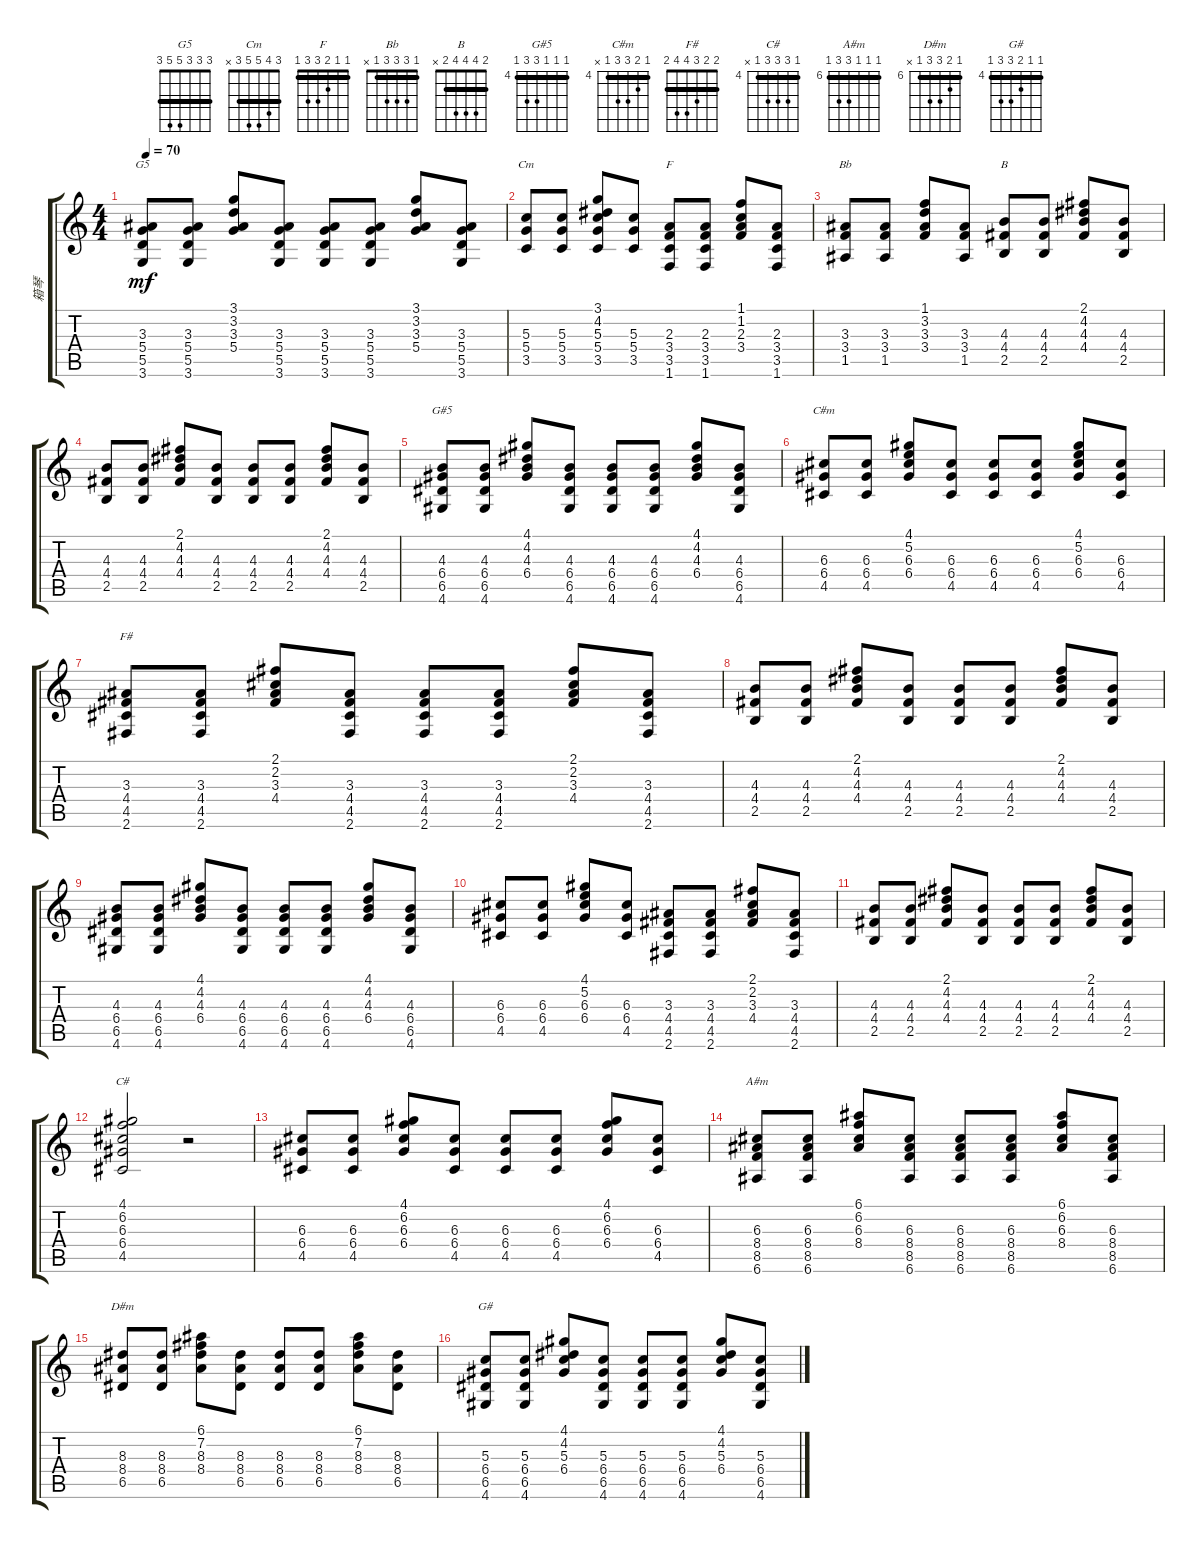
\track ("箱琴" "箱琴") {instrument acousticguitarnylon}
\staff {score tabs}
\tuning (E4 B3 G3 D3 A2 E2) {hide}
\chord ("G5" 3 3 3 5 5 3) {barre 3}
\chord ("Cm" 3 4 5 5 3 x) {barre 3}
\chord ("F" 1 1 2 3 3 1) {barre 1}
\chord ("Bb" 1 3 3 3 1 x) {barre 1}
\chord ("B" 2 4 4 4 2 x) {barre 2}
\chord ("G#5" 4 4 4 6 6 4) {firstfret 4 barre 4}
\chord ("C#m" 4 5 6 6 4 x) {firstfret 4 barre 4}
\chord ("F#" 2 2 3 4 4 2) {barre 2}
\chord ("C#" 4 6 6 6 4 x) {firstfret 4 barre 4}
\chord ("A#m" 6 6 6 8 8 6) {firstfret 6 barre 6}
\chord ("D#m" 6 7 8 8 6 x) {firstfret 6 barre 6}
\chord ("G#" 4 4 5 6 6 4) {firstfret 4 barre 4}
\ts (4 4)
\tempo 70
\clef g2
\ks c
(3.3 5.4 5.5 3.6).8{ch "G5" dy mf} (3.3 5.4 5.5 3.6).8 (3.1 3.2 3.3 5.4).8 (3.3 5.4 5.5 3.6).8 (3.3 5.4 5.5 3.6).8 (3.3 5.4 5.5 3.6).8 (3.1 3.2 3.3 5.4).8 (3.3 5.4 5.5 3.6).8 |
(5.3 5.4 3.5).8{ch "Cm"} (5.3 5.4 3.5).8 (3.1 4.2 5.3 5.4 3.5).8 (5.3 5.4 3.5).8 (2.3 3.4 3.5 1.6).8{ch "F"} (2.3 3.4 3.5 1.6).8 (1.1 1.2 2.3 3.4).8 (2.3 3.4 3.5 1.6).8 |
(3.3 3.4 1.5).8{ch "Bb"} (3.3 3.4 1.5).8 (1.1 3.2 3.3 3.4).8 (3.3 3.4 1.5).8 (4.3 4.4 2.5).8{ch "B"} (4.3 4.4 2.5).8 (2.1 4.2 4.3 4.4).8 (4.3 4.4 2.5).8 |
(4.3 4.4 2.5).8 (4.3 4.4 2.5).8 (2.1 4.2 4.3 4.4).8 (4.3 4.4 2.5).8 (4.3 4.4 2.5).8 (4.3 4.4 2.5).8 (2.1 4.2 4.3 4.4).8 (4.3 4.4 2.5).8 |
(4.3 6.4 6.5 4.6).8{ch "G#5"} (4.3 6.4 6.5 4.6).8 (4.1 4.2 4.3 6.4).8 (4.3 6.4 6.5 4.6).8 (4.3 6.4 6.5 4.6).8 (4.3 6.4 6.5 4.6).8 (4.1 4.2 4.3 6.4).8 (4.3 6.4 6.5 4.6).8 |
(6.3 6.4 4.5).8{ch "C#m"} (6.3 6.4 4.5).8 (4.1 5.2 6.3 6.4).8 (6.3 6.4 4.5).8 (6.3 6.4 4.5).8 (6.3 6.4 4.5).8 (4.1 5.2 6.3 6.4).8 (6.3 6.4 4.5).8 |
(3.3 4.4 4.5 2.6).8{ch "F#"} (3.3 4.4 4.5 2.6).8 (2.1 2.2 3.3 4.4).8 (3.3 4.4 4.5 2.6).8 (3.3 4.4 4.5 2.6).8 (3.3 4.4 4.5 2.6).8 (2.1 2.2 3.3 4.4).8 (3.3 4.4 4.5 2.6).8 |
(4.3 4.4 2.5).8 (4.3 4.4 2.5).8 (2.1 4.2 4.3 4.4).8 (4.3 4.4 2.5).8 (4.3 4.4 2.5).8 (4.3 4.4 2.5).8 (2.1 4.2 4.3 4.4).8 (4.3 4.4 2.5).8 |
(4.3 6.4 6.5 4.6).8 (4.3 6.4 6.5 4.6).8 (4.1 4.2 4.3 6.4).8 (4.3 6.4 6.5 4.6).8 (4.3 6.4 6.5 4.6).8 (4.3 6.4 6.5 4.6).8 (4.1 4.2 4.3 6.4).8 (4.3 6.4 6.5 4.6).8 |
(6.3 6.4 4.5).8 (6.3 6.4 4.5).8 (4.1 5.2 6.3 6.4).8 (6.3 6.4 4.5).8 (3.3 4.4 4.5 2.6).8 (3.3 4.4 4.5 2.6).8 (2.1 2.2 3.3 4.4).8 (3.3 4.4 4.5 2.6).8 |
(4.3 4.4 2.5).8 (4.3 4.4 2.5).8 (2.1 4.2 4.3 4.4).8 (4.3 4.4 2.5).8 (4.3 4.4 2.5).8 (4.3 4.4 2.5).8 (2.1 4.2 4.3 4.4).8 (4.3 4.4 2.5).8 |
(4.1 6.2 6.3 6.4 4.5).2{ch "C#"} r.2 |
(6.3 6.4 4.5).8 (6.3 6.4 4.5).8 (4.1 6.2 6.3 6.4).8 (6.3 6.4 4.5).8 (6.3 6.4 4.5).8 (6.3 6.4 4.5).8 (4.1 6.2 6.3 6.4).8 (6.3 6.4 4.5).8 |
(6.3 8.4 8.5 6.6).8{ch "A#m"} (6.3 8.4 8.5 6.6).8 (6.1 6.2 6.3 8.4).8 (6.3 8.4 8.5 6.6).8 (6.3 8.4 8.5 6.6).8 (6.3 8.4 8.5 6.6).8 (6.1 6.2 6.3 8.4).8 (6.3 8.4 8.5 6.6).8 |
(8.3 8.4 6.5).8{ch "D#m"} (8.3 8.4 6.5).8 (6.1 7.2 8.3 8.4).8 (8.3 8.4 6.5).8 (8.3 8.4 6.5).8 (8.3 8.4 6.5).8 (6.1 7.2 8.3 8.4).8{txt ""} (8.3 8.4 6.5).8 |
(5.3 6.4 6.5 4.6).8{ch "G#"} (5.3 6.4 6.5 4.6).8 (4.1 4.2 5.3 6.4).8 (5.3 6.4 6.5 4.6).8 (5.3 6.4 6.5 4.6).8 (5.3 6.4 6.5 4.6).8 (4.1 4.2 5.3 6.4).8 (5.3 6.4 6.5 4.6).8
